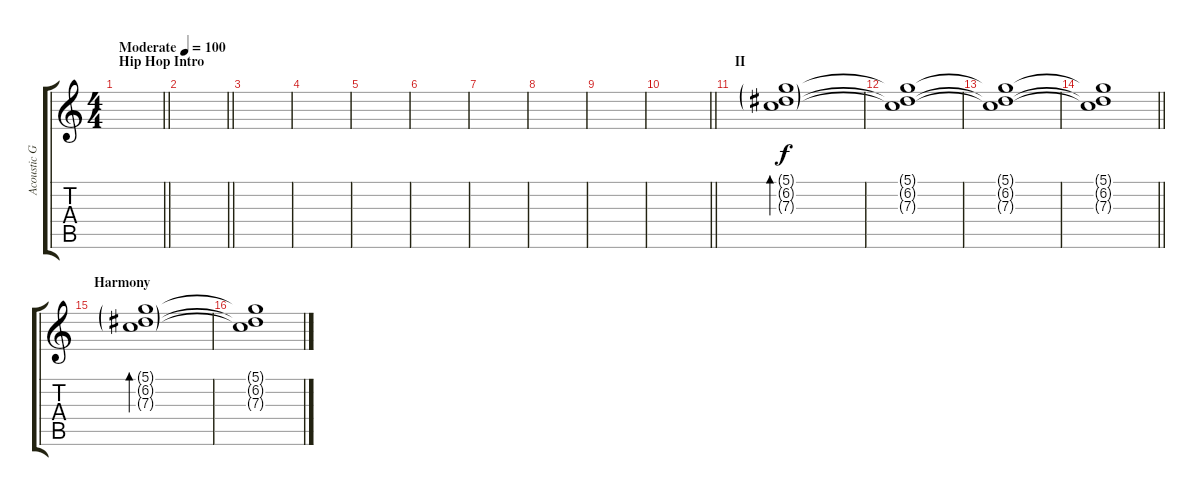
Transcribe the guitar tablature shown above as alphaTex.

\track ("Acoustic Guitar" "Acoustic G") {instrument acousticguitarsteel}
\staff {score tabs}
\tuning (D4 A3 F3 C3 G2 C2) {hide}
\ts (4 4)
\section ("" "Hip Hop Intro")
\tempo (100 "Moderate")
\tempo 150
\tempo (100 "Moderate")
\clef g2
\barLineRight lightlight
\ks c
|
\barLineRight lightlight
|
|
|
|
|
|
|
|
\barLineRight lightlight
|
\section ("" "II")
(5.1{g} 6.2{g} 7.3{g}).1{bd 480} |
(5.1{t} 6.2{t} 7.3{t}).1 |
(5.1{t} 6.2{t} 7.3{t}).1 |
\barLineRight lightlight
(5.1{t} 6.2{t} 7.3{t}).1 |
\section ("" "Harmony")
(5.1{g} 6.2{g} 7.3{g}).1{bd 480} |
(5.1{t} 6.2{t} 7.3{t}).1
